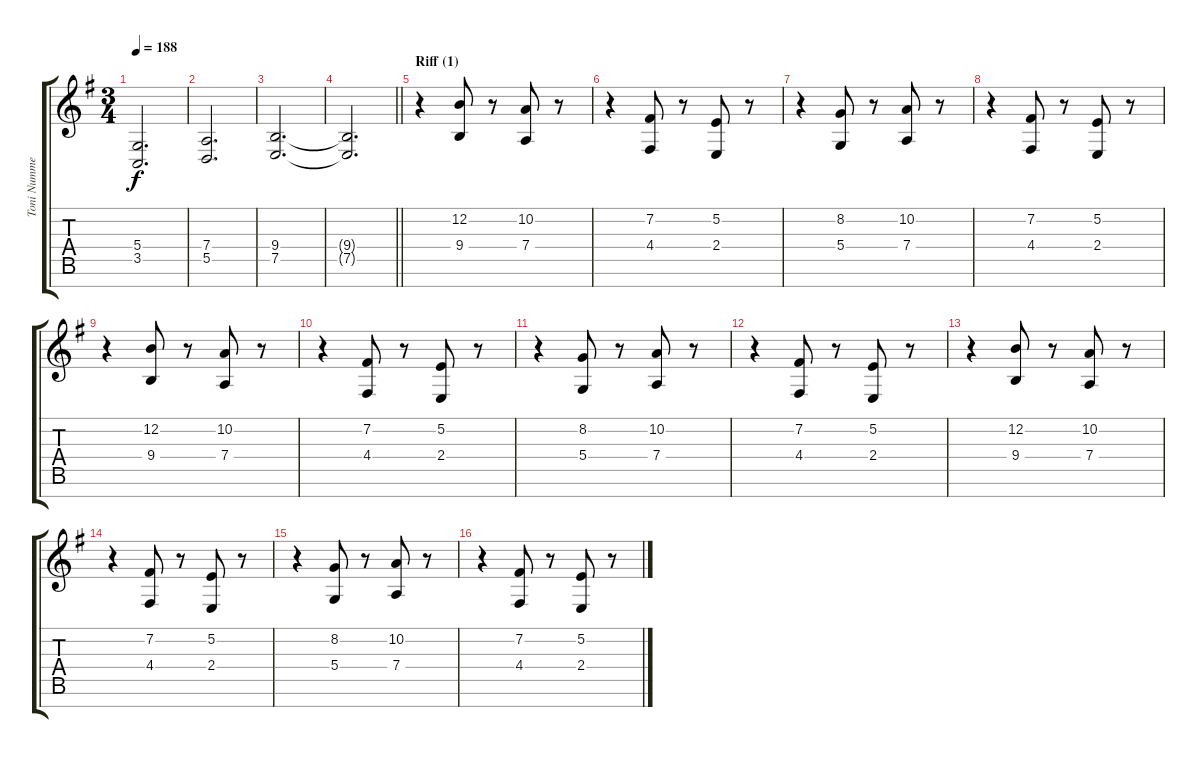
\track ("Toni Nummelin (string pad)" "Toni Numme") {instrument stringensemble1}
\staff {score tabs}
\tuning (E4 B3 G3 D3 A2 E2 B1) {hide}
\ts (3 4)
\tempo 188
\clef g2
\ks eminor
(5.4 3.5).2{d dy f} |
(7.4 5.5).2{d} |
(9.4 7.5).2{d} |
\barLineRight lightlight
(9.4{t} 7.5{t}).2{d} |
\section ("" "Riff (1)")
r.4 (12.2 9.4).8 r.8 (10.2 7.4).8 r.8 |
r.4 (7.2 4.4).8 r.8 (5.2 2.4).8 r.8 |
r.4 (8.2 5.4).8 r.8 (10.2 7.4).8 r.8 |
r.4 (7.2 4.4).8 r.8 (5.2 2.4).8 r.8 |
r.4 (12.2 9.4).8 r.8 (10.2 7.4).8 r.8 |
r.4 (7.2 4.4).8 r.8 (5.2 2.4).8 r.8 |
r.4 (8.2 5.4).8 r.8 (10.2 7.4).8 r.8 |
r.4 (7.2 4.4).8 r.8 (5.2 2.4).8 r.8 |
r.4 (12.2 9.4).8 r.8 (10.2 7.4).8 r.8 |
r.4 (7.2 4.4).8 r.8 (5.2 2.4).8 r.8 |
r.4 (8.2 5.4).8 r.8 (10.2 7.4).8 r.8 |
r.4 (7.2 4.4).8 r.8 (5.2 2.4).8 r.8
